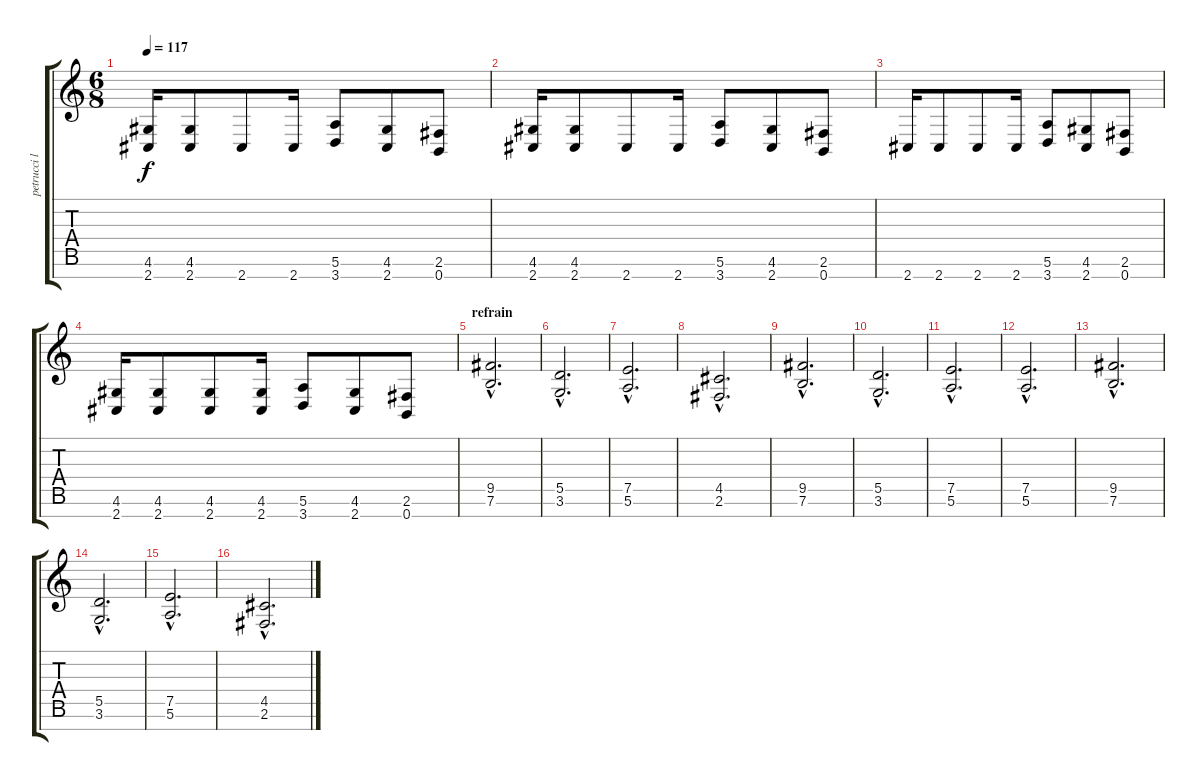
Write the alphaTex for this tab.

\track ("petrucci lead 7str." "petrucci l") {instrument distortionguitar}
\staff {score tabs}
\tuning (E4 B3 G3 D3 A2 E2 B1) {hide}
\ts (6 8)
\tempo 117
\clef g2
\ks c
(4.6 2.7).16{dy f} (4.6 2.7).8 2.7.8 2.7.16 (5.6 3.7).8 (4.6 2.7).8 (2.6 0.7).8 |
(4.6 2.7).16 (4.6 2.7).8 2.7.8 2.7.16 (5.6 3.7).8 (4.6 2.7).8 (2.6 0.7).8 |
2.7.16 2.7.8 2.7.8 2.7.16 (5.6 3.7).8 (4.6 2.7).8 (2.6 0.7).8 |
(4.6 2.7).16 (4.6 2.7).8 (4.6 2.7).8 (4.6 2.7).16 (5.6 3.7).8 (4.6 2.7).8 (2.6 0.7).8 |
\section ("" "refrain")
(9.5{hac} 7.6{hac}).2{d} |
(5.5{hac} 3.6{hac}).2{d} |
(7.5{hac} 5.6{hac}).2{d} |
(4.5{hac} 2.6{hac}).2{d} |
(9.5{hac} 7.6{hac}).2{d} |
(5.5{hac} 3.6{hac}).2{d} |
(7.5{hac} 5.6{hac}).2{d} |
(7.5{hac} 5.6{hac}).2{d} |
(9.5{hac} 7.6{hac}).2{d} |
(5.5{hac} 3.6{hac}).2{d} |
(7.5{hac} 5.6{hac}).2{d} |
(4.5{hac} 2.6{hac}).2{d}
